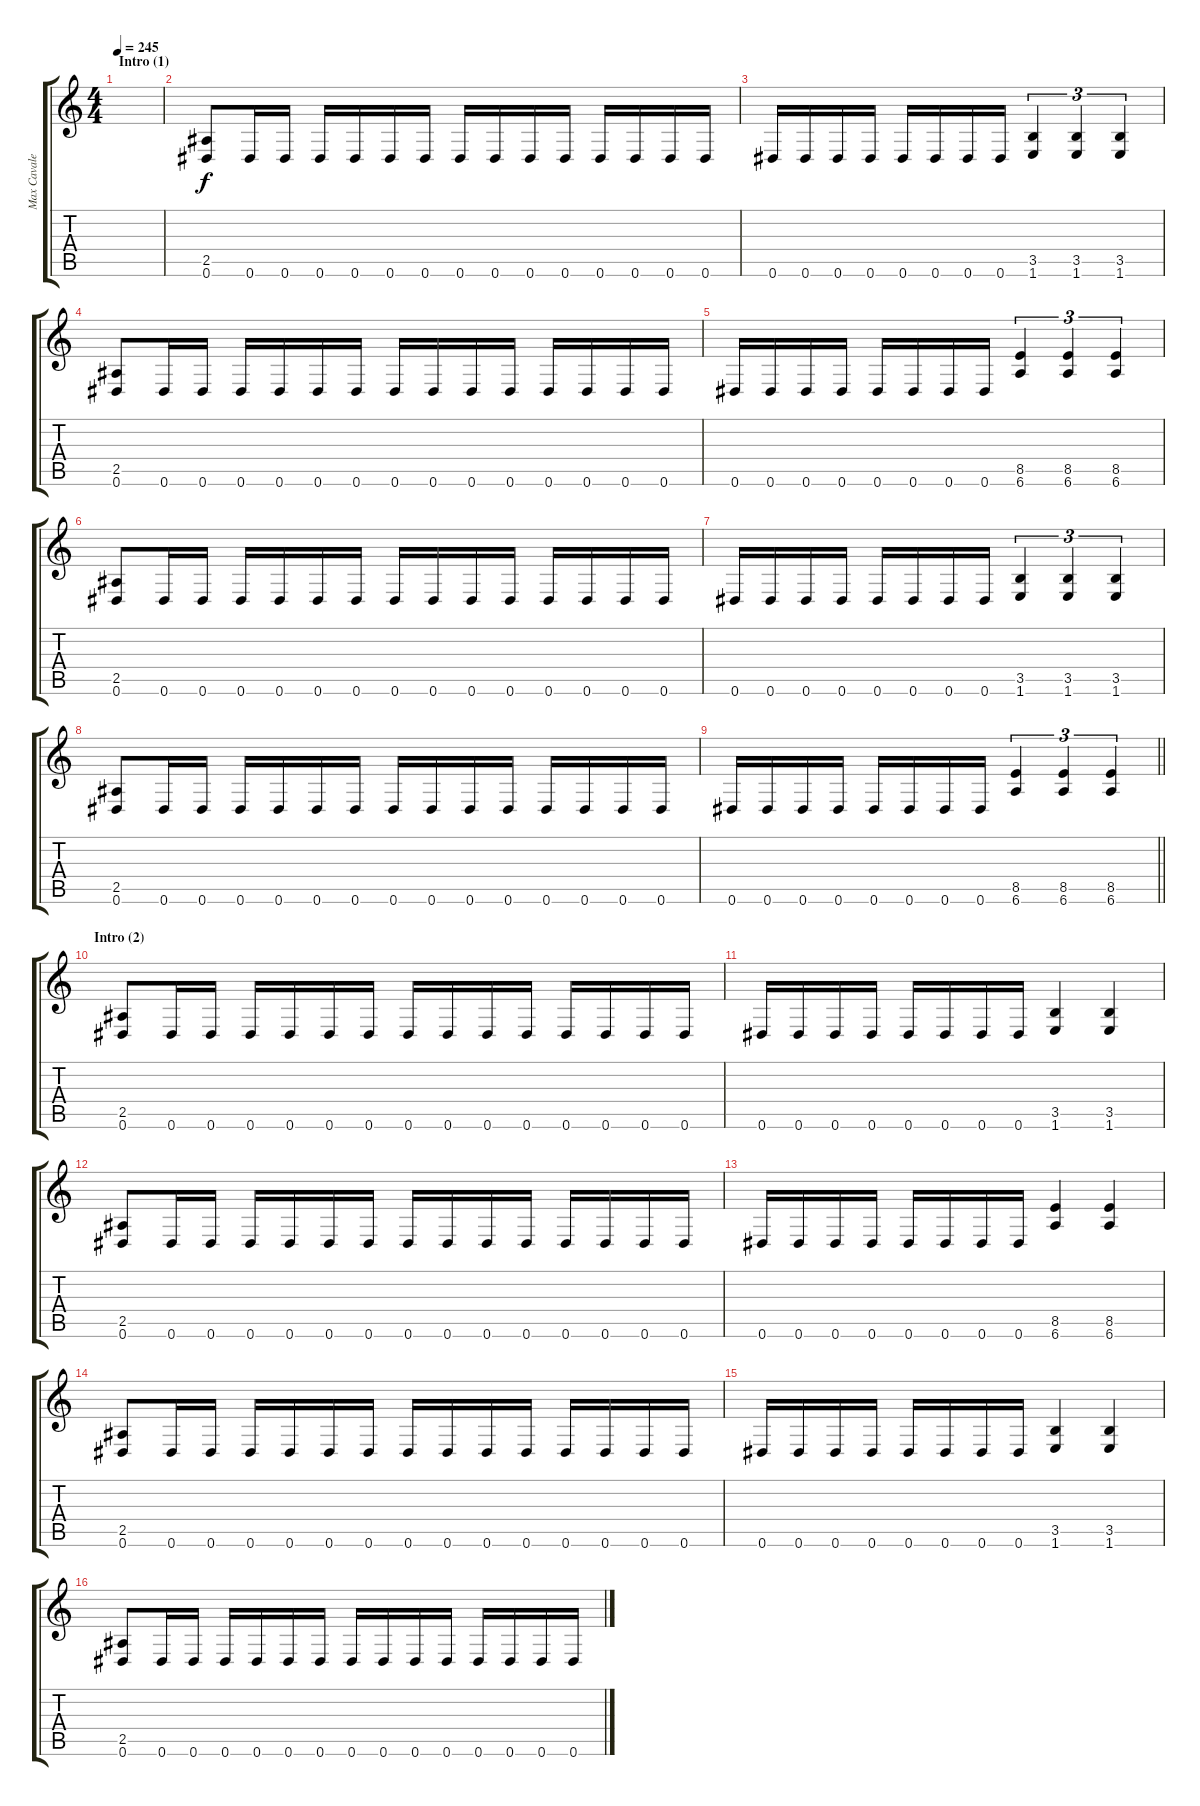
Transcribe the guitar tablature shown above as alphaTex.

\track ("Max Cavalera" "Max Cavale") {instrument distortionguitar}
\staff {score tabs}
\tuning (Eb4 Bb3 Gb3 Db3 Ab2 Eb2) {hide}
\ts (4 4)
\section ("" "Intro (1)")
\tempo 245
\clef g2
\ks c
|
(2.5 0.6).8 0.6.16 0.6.16 0.6.16 0.6.16 0.6.16 0.6.16 0.6.16 0.6.16 0.6.16 0.6.16 0.6.16 0.6.16 0.6.16 0.6.16 |
0.6.16 0.6.16 0.6.16 0.6.16 0.6.16 0.6.16 0.6.16 0.6.16 (3.5 1.6).4{tu (3 2)} (3.5 1.6).4{tu (3 2)} (3.5 1.6).4{tu (3 2)} |
(2.5 0.6).8 0.6.16 0.6.16 0.6.16 0.6.16 0.6.16 0.6.16 0.6.16 0.6.16 0.6.16 0.6.16 0.6.16 0.6.16 0.6.16 0.6.16 |
0.6.16 0.6.16 0.6.16 0.6.16 0.6.16 0.6.16 0.6.16 0.6.16 (8.5 6.6).4{tu (3 2)} (8.5 6.6).4{tu (3 2)} (8.5 6.6).4{tu (3 2)} |
(2.5 0.6).8 0.6.16 0.6.16 0.6.16 0.6.16 0.6.16 0.6.16 0.6.16 0.6.16 0.6.16 0.6.16 0.6.16 0.6.16 0.6.16 0.6.16 |
0.6.16 0.6.16 0.6.16 0.6.16 0.6.16 0.6.16 0.6.16 0.6.16 (3.5 1.6).4{tu (3 2)} (3.5 1.6).4{tu (3 2)} (3.5 1.6).4{tu (3 2)} |
(2.5 0.6).8 0.6.16 0.6.16 0.6.16 0.6.16 0.6.16 0.6.16 0.6.16 0.6.16 0.6.16 0.6.16 0.6.16 0.6.16 0.6.16 0.6.16 |
\barLineRight lightlight
0.6.16 0.6.16 0.6.16 0.6.16 0.6.16 0.6.16 0.6.16 0.6.16 (8.5 6.6).4{tu (3 2)} (8.5 6.6).4{tu (3 2)} (8.5 6.6).4{tu (3 2)} |
\section ("" "Intro (2)")
(2.5 0.6).8 0.6.16 0.6.16 0.6.16 0.6.16 0.6.16 0.6.16 0.6.16 0.6.16 0.6.16 0.6.16 0.6.16 0.6.16 0.6.16 0.6.16 |
0.6.16 0.6.16 0.6.16 0.6.16 0.6.16 0.6.16 0.6.16 0.6.16 (3.5 1.6).4 (3.5 1.6).4 |
(2.5 0.6).8 0.6.16 0.6.16 0.6.16 0.6.16 0.6.16 0.6.16 0.6.16 0.6.16 0.6.16 0.6.16 0.6.16 0.6.16 0.6.16 0.6.16 |
0.6.16 0.6.16 0.6.16 0.6.16 0.6.16 0.6.16 0.6.16 0.6.16 (8.5 6.6).4 (8.5 6.6).4 |
(2.5 0.6).8 0.6.16 0.6.16 0.6.16 0.6.16 0.6.16 0.6.16 0.6.16 0.6.16 0.6.16 0.6.16 0.6.16 0.6.16 0.6.16 0.6.16 |
0.6.16 0.6.16 0.6.16 0.6.16 0.6.16 0.6.16 0.6.16 0.6.16 (3.5 1.6).4 (3.5 1.6).4 |
(2.5 0.6).8 0.6.16 0.6.16 0.6.16 0.6.16 0.6.16 0.6.16 0.6.16 0.6.16 0.6.16 0.6.16 0.6.16 0.6.16 0.6.16 0.6.16
